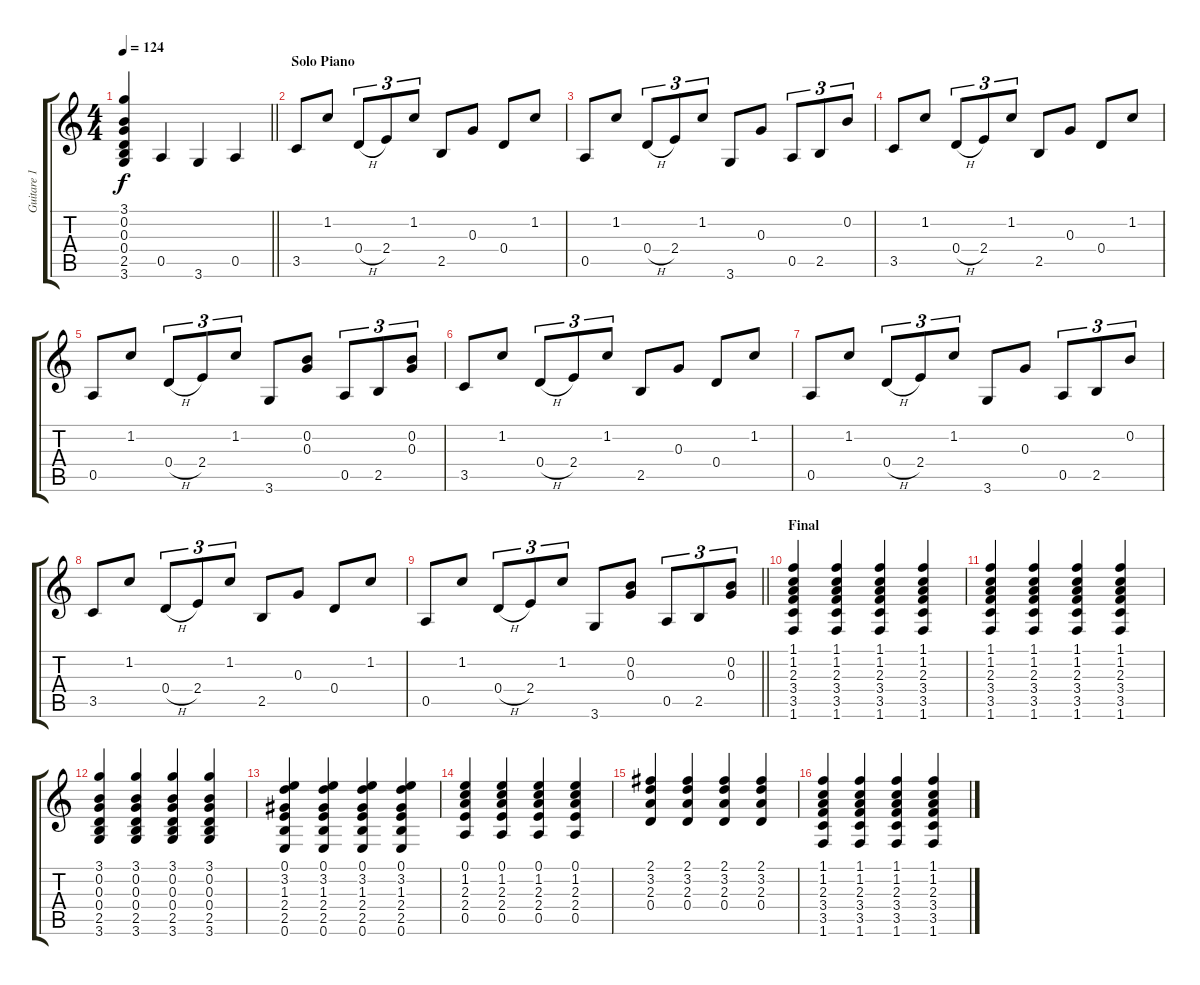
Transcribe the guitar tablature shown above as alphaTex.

\track ("Guitare 1" "Guitare 1") {instrument acousticguitarsteel}
\staff {score tabs}
\tuning (E4 B3 G3 D3 A2 E2) {hide}
\ts (4 4)
\tempo 124
\clef g2
\barLineRight lightlight
\ks c
(3.1{t} 0.2{t} 0.3{t} 0.4{t} 2.5{t} 3.6{t}).4{dy f} 0.5.4 3.6.4 0.5.4 |
\section ("" "Solo Piano")
3.5.8 1.2.8 0.4{h}.8{tu (3 2)} 2.4.8{tu (3 2)} 1.2.8{tu (3 2)} 2.5.8 0.3.8 0.4.8 1.2.8 |
0.5.8 1.2.8 0.4{h}.8{tu (3 2)} 2.4.8{tu (3 2)} 1.2.8{tu (3 2)} 3.6.8 0.3.8 0.5.8{tu (3 2)} 2.5.8{tu (3 2)} 0.2.8{tu (3 2)} |
3.5.8 1.2.8 0.4{h}.8{tu (3 2)} 2.4.8{tu (3 2)} 1.2.8{tu (3 2)} 2.5.8 0.3.8 0.4.8 1.2.8 |
0.5.8 1.2.8 0.4{h}.8{tu (3 2)} 2.4.8{tu (3 2)} 1.2.8{tu (3 2)} 3.6.8 (0.2 0.3).8 0.5.8{tu (3 2)} 2.5.8{tu (3 2)} (0.2 0.3).8{tu (3 2)} |
3.5.8 1.2.8 0.4{h}.8{tu (3 2)} 2.4.8{tu (3 2)} 1.2.8{tu (3 2)} 2.5.8 0.3.8 0.4.8 1.2.8 |
0.5.8 1.2.8 0.4{h}.8{tu (3 2)} 2.4.8{tu (3 2)} 1.2.8{tu (3 2)} 3.6.8 0.3.8 0.5.8{tu (3 2)} 2.5.8{tu (3 2)} 0.2.8{tu (3 2)} |
3.5.8 1.2.8 0.4{h}.8{tu (3 2)} 2.4.8{tu (3 2)} 1.2.8{tu (3 2)} 2.5.8 0.3.8 0.4.8 1.2.8 |
\barLineRight lightlight
0.5.8 1.2.8 0.4{h}.8{tu (3 2)} 2.4.8{tu (3 2)} 1.2.8{tu (3 2)} 3.6.8 (0.2 0.3).8 0.5.8{tu (3 2)} 2.5.8{tu (3 2)} (0.2 0.3).8{tu (3 2)} |
\section ("" "Final")
(1.1 1.2 2.3 3.4 3.5 1.6).4 (1.1 1.2 2.3 3.4 3.5 1.6).4 (1.1 1.2 2.3 3.4 3.5 1.6).4 (1.1 1.2 2.3 3.4 3.5 1.6).4 |
(1.1 1.2 2.3 3.4 3.5 1.6).4 (1.1 1.2 2.3 3.4 3.5 1.6).4 (1.1 1.2 2.3 3.4 3.5 1.6).4 (1.1 1.2 2.3 3.4 3.5 1.6).4 |
(3.1 0.2 0.3 0.4 2.5 3.6).4 (3.1 0.2 0.3 0.4 2.5 3.6).4 (3.1 0.2 0.3 0.4 2.5 3.6).4 (3.1 0.2 0.3 0.4 2.5 3.6).4 |
(0.1 3.2 1.3 2.4 2.5 0.6).4 (0.1 3.2 1.3 2.4 2.5 0.6).4 (0.1 3.2 1.3 2.4 2.5 0.6).4 (0.1 3.2 1.3 2.4 2.5 0.6).4 |
(0.1 1.2 2.3 2.4 0.5).4 (0.1 1.2 2.3 2.4 0.5).4 (0.1 1.2 2.3 2.4 0.5).4 (0.1 1.2 2.3 2.4 0.5).4 |
(2.1 3.2 2.3 0.4).4 (2.1 3.2 2.3 0.4).4 (2.1 3.2 2.3 0.4).4 (2.1 3.2 2.3 0.4).4 |
(1.1 1.2 2.3 3.4 3.5 1.6).4 (1.1 1.2 2.3 3.4 3.5 1.6).4 (1.1 1.2 2.3 3.4 3.5 1.6).4 (1.1 1.2 2.3 3.4 3.5 1.6).4
